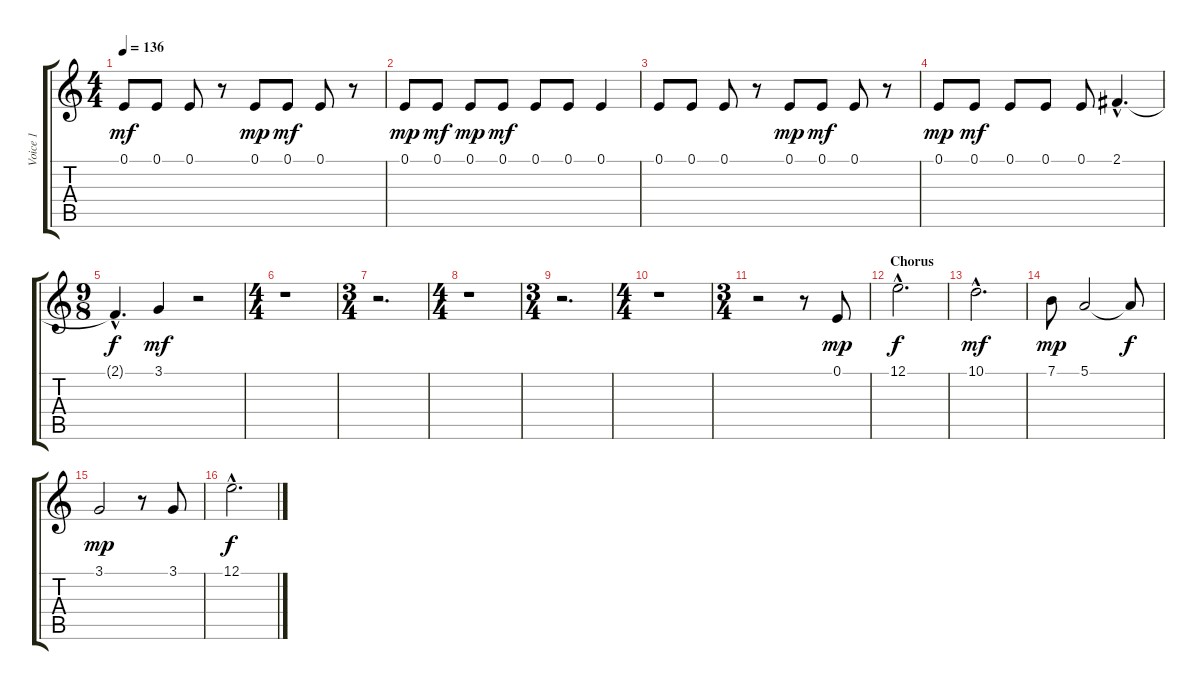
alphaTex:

\track ("Voice 1" "Voice 1") {instrument lead2sawtooth}
\staff {score tabs}
\tuning (E4 B3 G3 D3 A2 E2) {hide}
\ts (4 4)
\tempo 136
\clef g2
\ks c
0.1.8{dy mf} 0.1.8 0.1.8 r.8 0.1.8{dy mp} 0.1.8{dy mf} 0.1.8 r.8 |
0.1.8{dy mp} 0.1.8{dy mf} 0.1.8{dy mp} 0.1.8{dy mf} 0.1.8 0.1.8 0.1.4 |
0.1.8 0.1.8 0.1.8 r.8 0.1.8{dy mp} 0.1.8{dy mf} 0.1.8 r.8 |
0.1.8{dy mp} 0.1.8{dy mf} 0.1.8 0.1.8 0.1.8 2.1{hac}.4{d} |
\ts (9 8)
2.1{hac t}.4{d dy f} 3.1.4{dy mf} r.2 |
\ts (4 4)
r.1 |
\ts (3 4)
r.2{d} |
\ts (4 4)
r.1 |
\ts (3 4)
r.2{d} |
\ts (4 4)
r.1 |
\ts (3 4)
r.2 r.8 0.1.8{dy mp} |
\section ("" "Chorus")
12.1{hac}.2{d dy f} |
10.1{hac}.2{d dy mf} |
7.1.8{dy mp} 5.1.2 5.1{t}.8{dy f} |
3.1.2{dy mp} r.8 3.1.8 |
12.1{hac}.2{d dy f}
